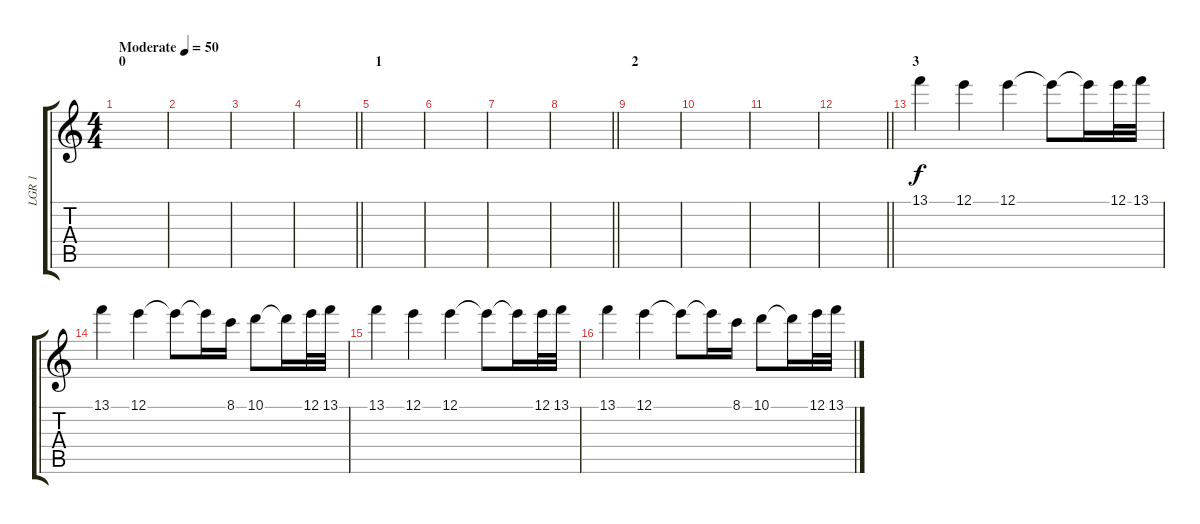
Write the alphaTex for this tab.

\track ("LGR 1" "LGR 1") {instrument distortionguitar}
\staff {score tabs}
\tuning (E4 B3 G3 D3 A2 D2) {hide}
\ts (4 4)
\section ("" "0")
\tempo (50 "Moderate")
\clef g2
\ks c
|
|
|
\barLineRight lightlight
|
\section ("" "1")
|
|
|
\barLineRight lightlight
|
\section ("" "2")
|
|
|
\barLineRight lightlight
|
\section ("" "3")
13.1.4 12.1.4 12.1.4 12.1{t}.8 12.1{t}.16 12.1.32 13.1.32 |
13.1.4 12.1.4 12.1{t}.8 12.1{t}.16 8.1.16 10.1.8 10.1{t}.16 12.1.32 13.1.32 |
13.1.4 12.1.4 12.1.4 12.1{t}.8 12.1{t}.16 12.1.32 13.1.32 |
13.1.4 12.1.4 12.1{t}.8 12.1{t}.16 8.1.16 10.1.8 10.1{t}.16 12.1.32 13.1.32
